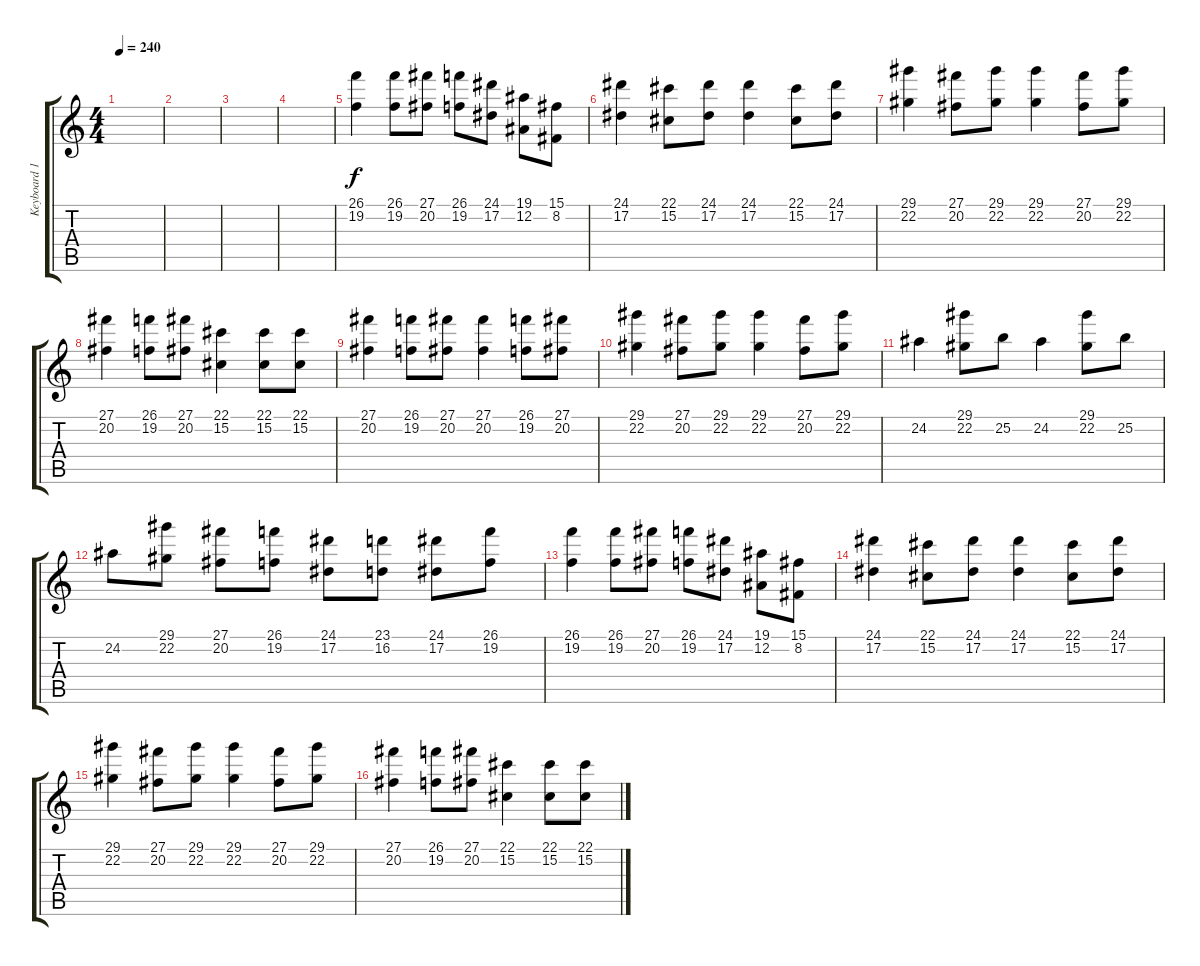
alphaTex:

\track ("Keyboard 1" "Keyboard 1") {instrument churchorgan}
\staff {score tabs}
\tuning (Eb4 Bb3 Gb3 Db3 Ab2 Eb2) {hide}
\ts (4 4)
\tempo 240
\clef g2
\ks c
|
|
|
|
(26.1 19.2).4{instrument stringensemble1} (26.1 19.2).8 (27.1 20.2).8 (26.1 19.2).8 (24.1 17.2).8 (19.1 12.2).8 (15.1 8.2).8 |
(24.1 17.2).4 (22.1 15.2).8 (24.1 17.2).8 (24.1 17.2).4 (22.1 15.2).8 (24.1 17.2).8 |
(29.1 22.2).4 (27.1 20.2).8 (29.1 22.2).8 (29.1 22.2).4 (27.1 20.2).8 (29.1 22.2).8 |
(27.1 20.2).4 (26.1 19.2).8 (27.1 20.2).8 (22.1 15.2).4 (22.1 15.2).8 (22.1 15.2).8 |
(27.1 20.2).4 (26.1 19.2).8 (27.1 20.2).8 (27.1 20.2).4 (26.1 19.2).8 (27.1 20.2).8 |
(29.1 22.2).4 (27.1 20.2).8 (29.1 22.2).8 (29.1 22.2).4 (27.1 20.2).8 (29.1 22.2).8 |
24.2.4 (29.1 22.2).8 25.2.8 24.2.4 (29.1 22.2).8 25.2.8 |
24.2.8 (29.1 22.2).8 (27.1 20.2).8 (26.1 19.2).8 (24.1 17.2).8 (23.1 16.2).8 (24.1 17.2).8 (26.1 19.2).8 |
(26.1 19.2).4{instrument stringensemble1} (26.1 19.2).8 (27.1 20.2).8 (26.1 19.2).8 (24.1 17.2).8 (19.1 12.2).8 (15.1 8.2).8 |
(24.1 17.2).4 (22.1 15.2).8 (24.1 17.2).8 (24.1 17.2).4 (22.1 15.2).8 (24.1 17.2).8 |
(29.1 22.2).4 (27.1 20.2).8 (29.1 22.2).8 (29.1 22.2).4 (27.1 20.2).8 (29.1 22.2).8 |
(27.1 20.2).4 (26.1 19.2).8 (27.1 20.2).8 (22.1 15.2).4 (22.1 15.2).8 (22.1 15.2).8
